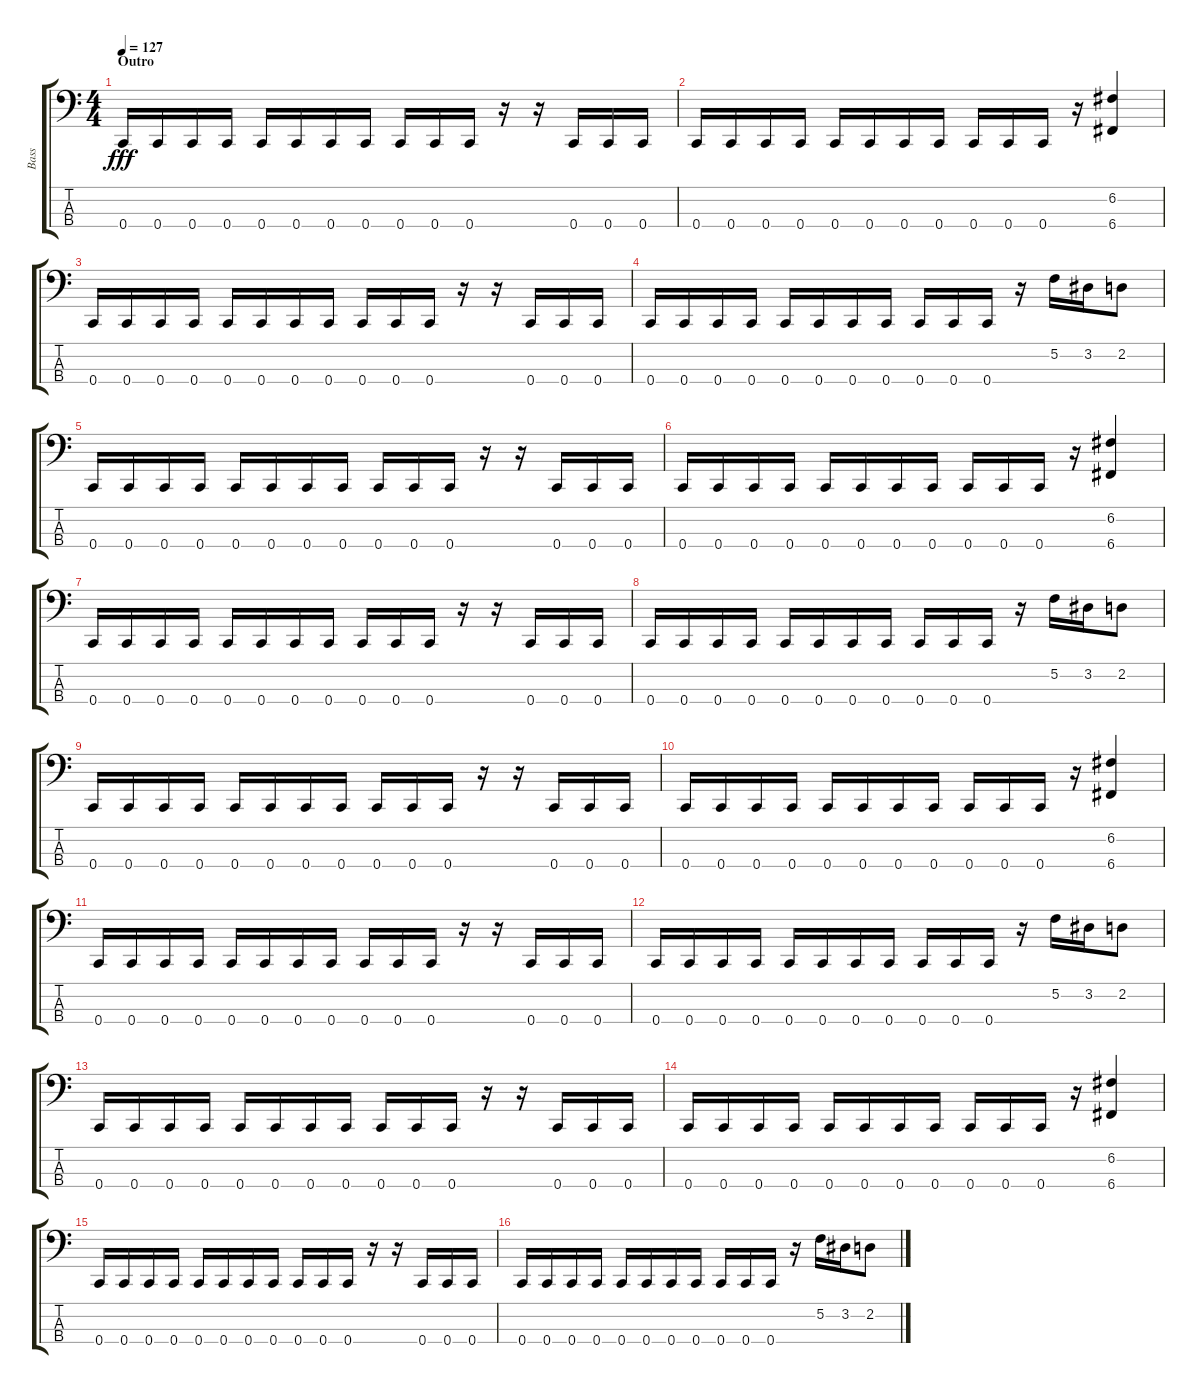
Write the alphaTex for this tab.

\track ("Bass" "Bass") {instrument electricbassfinger}
\staff {score tabs}
\tuning (F2 C2 G1 C1) {hide}
\ts (4 4)
\section ("" "Outro")
\tempo 127
\clef f4
\ks c
0.4.16{dy fff} 0.4.16 0.4.16 0.4.16 0.4.16 0.4.16 0.4.16 0.4.16 0.4.16 0.4.16 0.4.16 r.16 r.16 0.4.16 0.4.16 0.4.16 |
0.4.16 0.4.16 0.4.16 0.4.16 0.4.16 0.4.16 0.4.16 0.4.16 0.4.16 0.4.16 0.4.16 r.16 (6.2 6.4).4 |
0.4.16 0.4.16 0.4.16 0.4.16 0.4.16 0.4.16 0.4.16 0.4.16 0.4.16 0.4.16 0.4.16 r.16 r.16 0.4.16 0.4.16 0.4.16 |
0.4.16 0.4.16 0.4.16 0.4.16 0.4.16 0.4.16 0.4.16 0.4.16 0.4.16 0.4.16 0.4.16 r.16 5.2.16 3.2.16 2.2.8 |
0.4.16 0.4.16 0.4.16 0.4.16 0.4.16 0.4.16 0.4.16 0.4.16 0.4.16 0.4.16 0.4.16 r.16 r.16 0.4.16 0.4.16 0.4.16 |
0.4.16 0.4.16 0.4.16 0.4.16 0.4.16 0.4.16 0.4.16 0.4.16 0.4.16 0.4.16 0.4.16 r.16 (6.2 6.4).4 |
0.4.16 0.4.16 0.4.16 0.4.16 0.4.16 0.4.16 0.4.16 0.4.16 0.4.16 0.4.16 0.4.16 r.16 r.16 0.4.16 0.4.16 0.4.16 |
0.4.16 0.4.16 0.4.16 0.4.16 0.4.16 0.4.16 0.4.16 0.4.16 0.4.16 0.4.16 0.4.16 r.16 5.2.16 3.2.16 2.2.8 |
0.4.16 0.4.16 0.4.16 0.4.16 0.4.16 0.4.16 0.4.16 0.4.16 0.4.16 0.4.16 0.4.16 r.16 r.16 0.4.16 0.4.16 0.4.16 |
0.4.16 0.4.16 0.4.16 0.4.16 0.4.16 0.4.16 0.4.16 0.4.16 0.4.16 0.4.16 0.4.16 r.16 (6.2 6.4).4 |
0.4.16 0.4.16 0.4.16 0.4.16 0.4.16 0.4.16 0.4.16 0.4.16 0.4.16 0.4.16 0.4.16 r.16 r.16 0.4.16 0.4.16 0.4.16 |
0.4.16 0.4.16 0.4.16 0.4.16 0.4.16 0.4.16 0.4.16 0.4.16 0.4.16 0.4.16 0.4.16 r.16 5.2.16 3.2.16 2.2.8 |
0.4.16 0.4.16 0.4.16 0.4.16 0.4.16 0.4.16 0.4.16 0.4.16 0.4.16 0.4.16 0.4.16 r.16 r.16 0.4.16 0.4.16 0.4.16 |
0.4.16 0.4.16 0.4.16 0.4.16 0.4.16 0.4.16 0.4.16 0.4.16 0.4.16 0.4.16 0.4.16 r.16 (6.2 6.4).4 |
0.4.16 0.4.16 0.4.16 0.4.16 0.4.16 0.4.16 0.4.16 0.4.16 0.4.16 0.4.16 0.4.16 r.16 r.16 0.4.16 0.4.16 0.4.16 |
0.4.16 0.4.16 0.4.16 0.4.16 0.4.16 0.4.16 0.4.16 0.4.16 0.4.16 0.4.16 0.4.16 r.16 5.2.16 3.2.16 2.2.8
